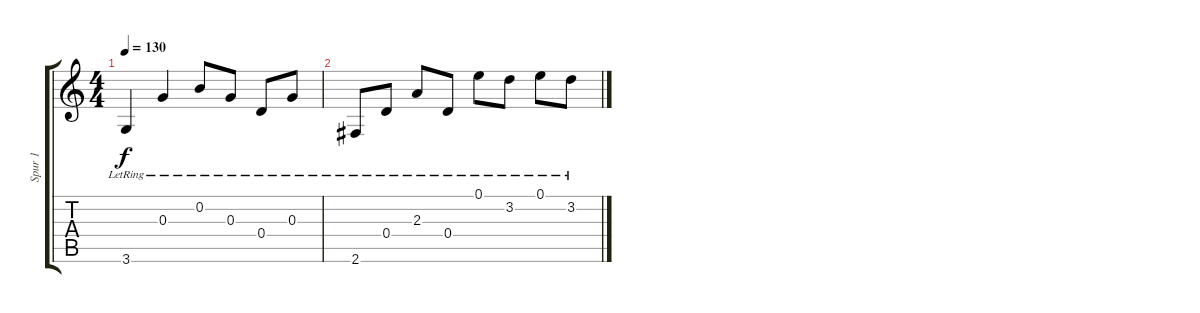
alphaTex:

\track ("Spur 1" "Spur 1") {instrument overdrivenguitar}
\staff {score tabs}
\tuning (E4 B3 G3 D3 A2 E2) {hide}
\ts (4 4)
\tempo 130
\clef g2
\ks c
3.6{lr}.4{dy f} 0.3{lr}.4 0.2{lr}.8 0.3{lr}.8 0.4{lr}.8 0.3{lr}.8 |
2.6{lr}.8 0.4{lr}.8 2.3{lr}.8 0.4{lr}.8 0.1{lr}.8 3.2{lr}.8 0.1{lr}.8 3.2{lr}.8
